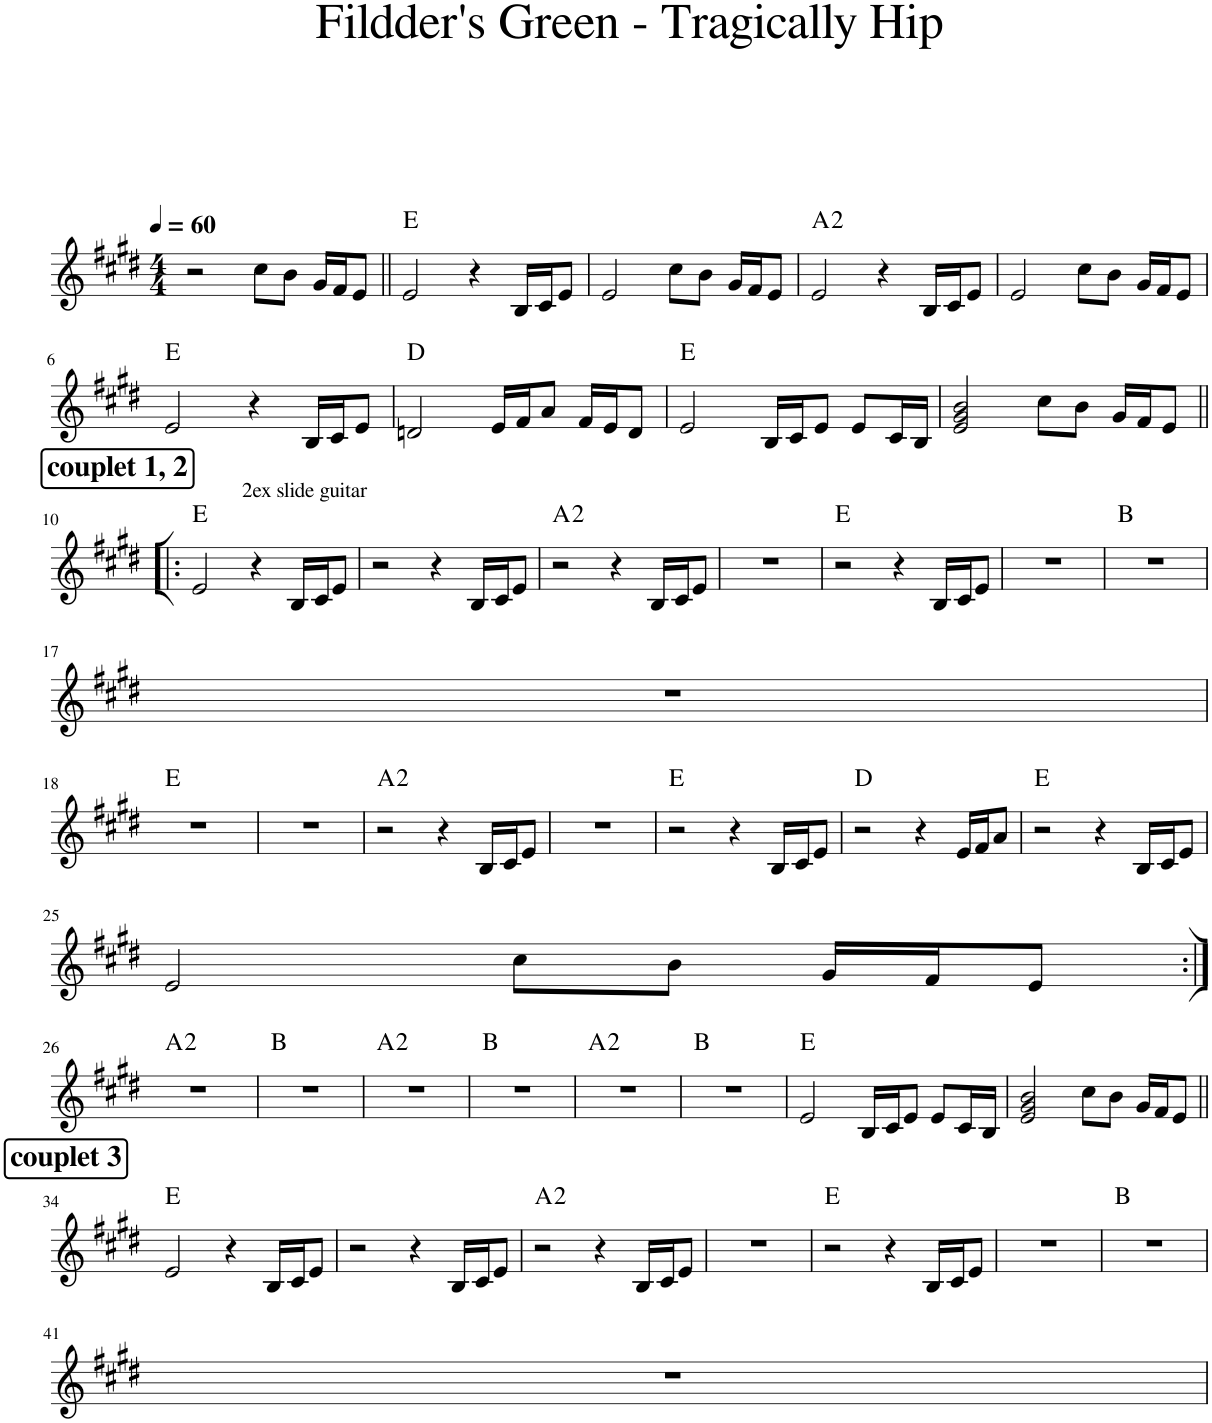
**kern	**harte
*part1	*part1
*staff1	*
*I"Piano	*
*I'Pno.	*
*clefG2	*
*k[f#c#g#d#]	*
*M4/4	*
*MM60	*
=1	=1
2r	.
8cc#\L	.
8b\J	.
16g#/LL	.
16f#/J	.
8e/J	.
=2||	=2||
2e/	E:maj
4r	.
16B/LL	.
16c#/J	.
8e/J	.
=3	=3
2e/	.
8cc#\L	.
8b\J	.
16g#/LL	.
16f#/J	.
8e/J	.
=4	=4
2e/	A:maj(2)
4r	.
16B/LL	.
16c#/J	.
8e/J	.
=5	=5
2e/	.
8cc#\L	.
8b\J	.
16g#/LL	.
16f#/J	.
8e/J	.
!!LO:LB:g=z
=6	=6
2e/	E:maj
4r	.
16B/LL	.
16c#/J	.
8e/J	.
=7	=7
2dn/	D:maj
16e/LL	.
16f#/J	.
8a/J	.
16f#/LL	.
16e/J	.
8d/J	.
=8	=8
2e/	E:maj
16B/LL	.
16c#/J	.
8e/J	.
8e/L	.
16c#/L	.
16B/JJ	.
=9	=9
2e/ 2g#/ 2b/	.
8cc#\L	.
8b\J	.
16g#/LL	.
16f#/J	.
8e/J	.
!!LO:LB:g=z
!!LO:REH:place=s1:a:B:cj:fs=14:t=couplet 1, 2
=10!|:	=10!|:
!LO:TX:a:t=2ex slide guitar	!
2e/	E:maj
4r	.
16B/LL	.
16c#/J	.
8e/J	.
=11	=11
2r	.
4r	.
16B/LL	.
16c#/J	.
8e/J	.
=12	=12
2r	A:maj(2)
4r	.
16B/LL	.
16c#/J	.
8e/J	.
=13	=13
1r	.
=14	=14
2r	E:maj
4r	.
16B/LL	.
16c#/J	.
8e/J	.
=15	=15
1r	.
=16	=16
1r	B:maj
!!LO:LB:g=z
=17	=17
1r	.
!!LO:LB:g=z
=18	=18
1r	E:maj
=19	=19
1r	.
=20	=20
2r	A:maj(2)
4r	.
16B/LL	.
16c#/J	.
8e/J	.
=21	=21
1r	.
=22	=22
2r	E:maj
4r	.
16B/LL	.
16c#/J	.
8e/J	.
=23	=23
2r	D:maj
4r	.
16e/LL	.
16f#/J	.
8a/J	.
=24	=24
2r	E:maj
4r	.
16B/LL	.
16c#/J	.
8e/J	.
!!LO:LB:g=z
=25	=25
2e/	.
8cc#\L	.
8b\J	.
16g#/LL	.
16f#/J	.
8e/J	.
!!LO:LB:g=z
=26:|!	=26:|!
1r	A:maj(2)
=27	=27
1r	B:maj
=28	=28
1r	A:maj(2)
=29	=29
1r	B:maj
=30	=30
1r	A:maj(2)
=31	=31
1r	B:maj
=32	=32
2e/	E:maj
16B/LL	.
16c#/J	.
8e/J	.
8e/L	.
16c#/L	.
16B/JJ	.
=33	=33
2e/ 2g#/ 2b/	.
8cc#\L	.
8b\J	.
16g#/LL	.
16f#/J	.
8e/J	.
!!LO:LB:g=z
!!LO:REH:place=s1:a:B:cj:fs=14:t=couplet 3
=34||	=34||
2e/	E:maj
4r	.
16B/LL	.
16c#/J	.
8e/J	.
=35	=35
2r	.
4r	.
16B/LL	.
16c#/J	.
8e/J	.
=36	=36
2r	A:maj(2)
4r	.
16B/LL	.
16c#/J	.
8e/J	.
=37	=37
1r	.
=38	=38
2r	E:maj
4r	.
16B/LL	.
16c#/J	.
8e/J	.
=39	=39
1r	.
=40	=40
1r	B:maj
!!LO:LB:g=z
=41	=41
1r	.
=	=
*-	*-
